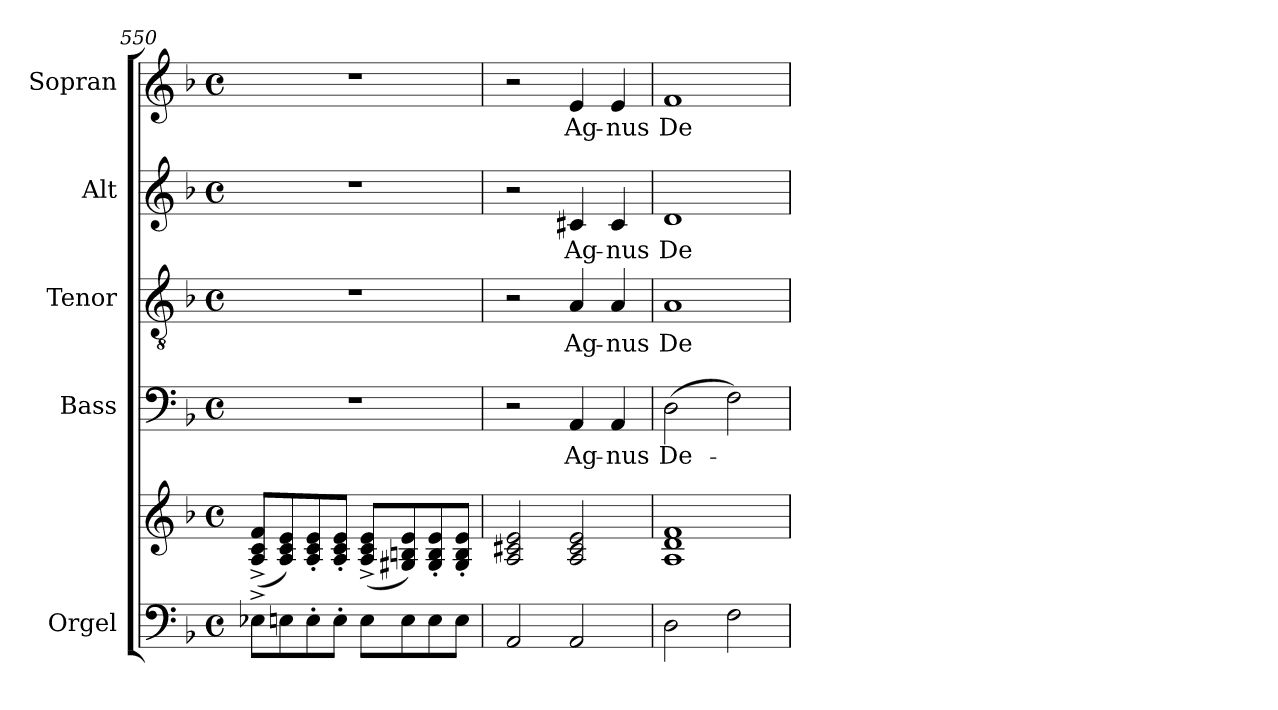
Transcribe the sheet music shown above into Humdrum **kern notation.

**kern	**kern	**kern	**text	**kern	**text	**kern	**text	**kern	**text
*part5	*part5	*part4	*part4	*part3	*part3	*part2	*part2	*part1	*part1
*staff6	*staff5	*staff4	*staff4	*staff3	*staff3	*staff2	*staff2	*staff1	*staff1
*I"Orgel	*	*I"Bass	*	*I"Tenor	*	*I"Alt	*	*I"Sopran	*
*I'Org.	*	*I'B	*	*I'T	*	*I'A	*	*I'S	*
*clefF4	*clefG2	*clefF4	*	*clefGv2	*	*clefG2	*	*clefG2	*
*k[b-]	*k[b-]	*k[b-]	*	*k[b-]	*	*k[b-]	*	*k[b-]	*
*F:	*F:	*F:	*	*F:	*	*F:	*	*F:	*
*M4/4	*M4/4	*M4/4	*	*M4/4	*	*M4/4	*	*M4/4	*
*met(c)	*met(c)	*met(c)	*	*met(c)	*	*met(c)	*	*met(c)	*
=550	=550	=550	=550	=550	=550	=550	=550	=550	=550
8E-X^>\L	(>8A/^< 8c/^< 8f/^<L	1r	.	1r	.	1r	.	1r	.
8En\	8A/ 8c/ 8e/)	.	.	.	.	.	.	.	.
8E'>\	8A/'< 8c/'< 8e/'<	.	.	.	.	.	.	.	.
8E'>\J	8A/'< 8c/'< 8e/'<J	.	.	.	.	.	.	.	.
8E\L	(>8A/^< 8c/^< 8e/^<L	.	.	.	.	.	.	.	.
8E\	8G#X/ 8Bn/ 8e/)	.	.	.	.	.	.	.	.
8E\	8G#/'< 8B/'< 8e/'<	.	.	.	.	.	.	.	.
8E\J	8G#/'< 8B/'< 8e/'<J	.	.	.	.	.	.	.	.
=551	=551	=551	=551	=551	=551	=551	=551	=551	=551
2AA/	2A/ 2c#X/ 2e/	2r	.	2r	.	2r	.	2r	.
!	!	!	!LO:LY:b	!	!LO:LY:b	!	!LO:LY:b	!	!LO:LY:b
2AA/	2A/ 2c#/ 2e/	4AA/	Ag-	4A/	Ag-	4c#X/	Ag-	4e/	Ag-
!	!	!	!LO:LY:b	!	!LO:LY:b	!	!LO:LY:b	!	!LO:LY:b
.	.	4AA/	-nus	4A/	-nus	4c#/	-nus	4e/	-nus
=552	=552	=552	=552	=552	=552	=552	=552	=552	=552
!	!	!	!LO:LY:b	!	!LO:LY:b	!	!LO:LY:b	!	!LO:LY:b
2D\	1A 1d 1f	(>2D\	De-	1A	De-	1d	De-	1f	De-
2F\	.	2F\)	.	.	.	.	.	.	.
=	=	=	=	=	=	=	=	=	=
*-	*-	*-	*-	*-	*-	*-	*-	*-	*-
